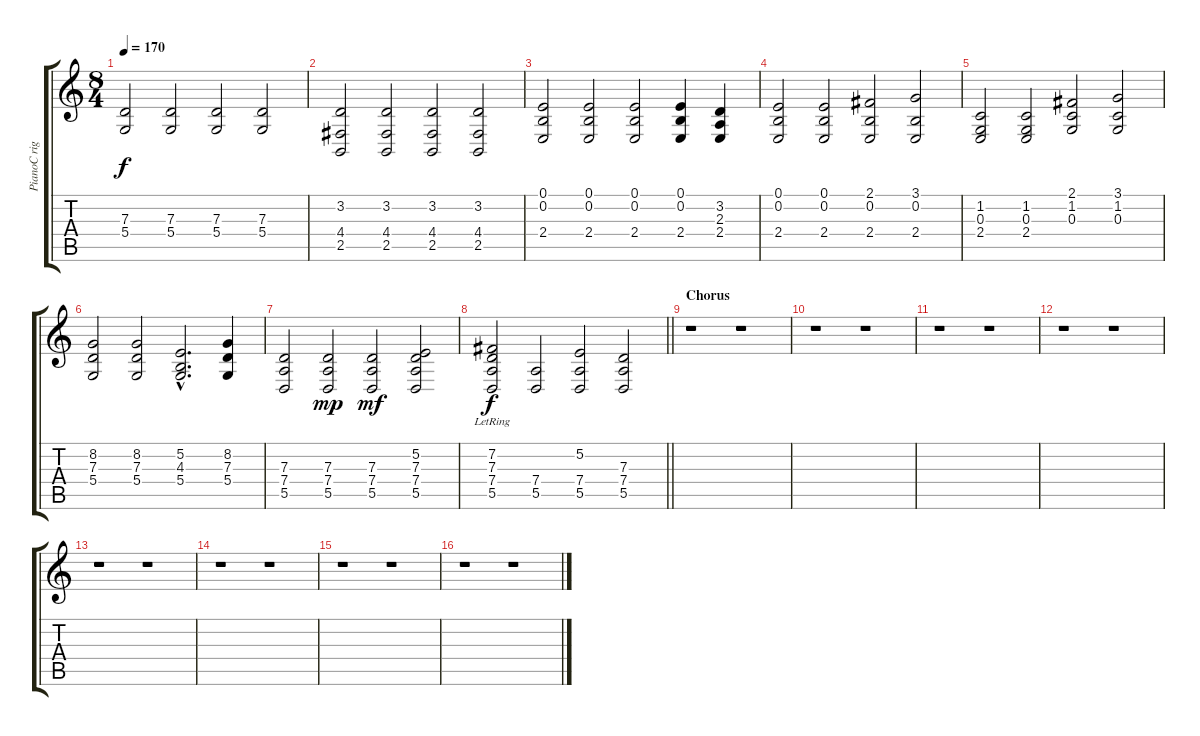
\track ("PianoC right hand" "PianoC rig") {instrument electricpiano1}
\staff {score tabs}
\tuning (E4 B3 G3 D3 A2 E2) {hide}
\ts (8 4)
\tempo 170
\clef g2
\ks c
(7.3 5.4).2{dy f} (7.3 5.4).2 (7.3 5.4).2 (7.3 5.4).2 |
(3.2 4.4 2.5).2 (3.2 4.4 2.5).2 (3.2 4.4 2.5).2 (3.2 4.4 2.5).2 |
(0.1 0.2 2.4).2 (0.1 0.2 2.4).2 (0.1 0.2 2.4).2 (0.1 0.2 2.4).4 (3.2 2.3 2.4).4 |
(0.1 0.2 2.4).2 (0.1 0.2 2.4).2 (2.1 0.2 2.4).2 (3.1 0.2 2.4).2 |
(1.2 0.3 2.4).2 (1.2 0.3 2.4).2 (2.1 1.2 0.3).2 (3.1 1.2 0.3).2 |
(8.2 7.3 5.4).2 (8.2 7.3 5.4).2 (5.2{hac} 4.3{hac} 5.4{hac}).2{d} (8.2 7.3 5.4).4 |
(7.3 7.4 5.5).2 (7.3 7.4 5.5).2{dy mp} (7.3 7.4 5.5).2{dy mf} (5.2 7.3 7.4 5.5).2 |
\barLineRight lightlight
(7.2{lr} 7.3{lr} 7.4 5.5).2{dy f} (7.4 5.5).2 (5.2 7.4 5.5).2 (7.3 7.4 5.5).2 |
\section ("" "Chorus")
r.1 r.1 |
r.1 r.1 |
r.1 r.1 |
r.1 r.1 |
r.1 r.1 |
r.1 r.1 |
r.1 r.1 |
r.1 r.1
